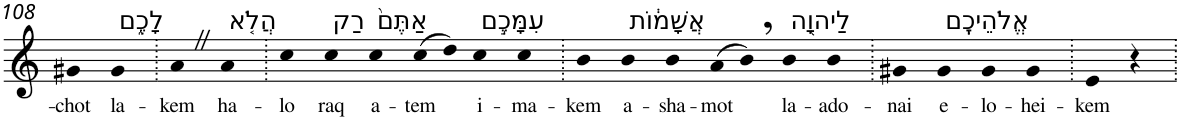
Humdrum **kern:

**kern	**text
*part1	*part1
*staff1	*staff1
*I"Piano	*
*I'Pno	*
!!LO:PB:g=z
*clefG2	*
*k[]	*
=108	=108
!	!LO:LY:b
4g#X	-chot
!LO:TX:a:t=לָכֶ֑ם	!
!	!LO:LY:b
4g#	la-
=109.	=109.
!	!LO:LY:b
4aZ	-kem
!LO:TX:a:t=הֲלֹ֤א	!
!	!LO:LY:b
4a	ha-
=110.	=110.
!	!LO:LY:b
4cc	-lo
!LO:TX:a:t=רַק	!
!	!LO:LY:b
4cc	raq
!LO:TX:a:t=אַתֶּם֙	!
!	!LO:LY:b
4cc	a-
!	!LO:LY:b
(>8cc	-tem
8dd)	.
!LO:TX:a:t=עִמָּכֶ֣ם	!
!	!LO:LY:b
4cc	i-
!	!LO:LY:b
4cc	-ma-
=111.	=111.
!	!LO:LY:b
4b	-kem
!LO:TX:a:t=אֲשָׁמ֔וֹת	!
!	!LO:LY:b
4b	a-
!	!LO:LY:b
4b	-sha-
!	!LO:LY:b
(>8a	-mot
8b,)	.
!LO:TX:a:t=לַיהוָ֖ה	!
!	!LO:LY:b
4b	la-
!	!LO:LY:b
4b	-ado-
=112.	=112.
!	!LO:LY:b
4g#X	-nai
!LO:TX:a:t=אֱלֹהֵיכֶֽם	!
!	!LO:LY:b
4g#	e-
!	!LO:LY:b
4g#	-lo-
!	!LO:LY:b
4g#	-hei-
=113.	=113.
!	!LO:LY:b
4e	-kem
4r	.
=.	=.
*-	*-
